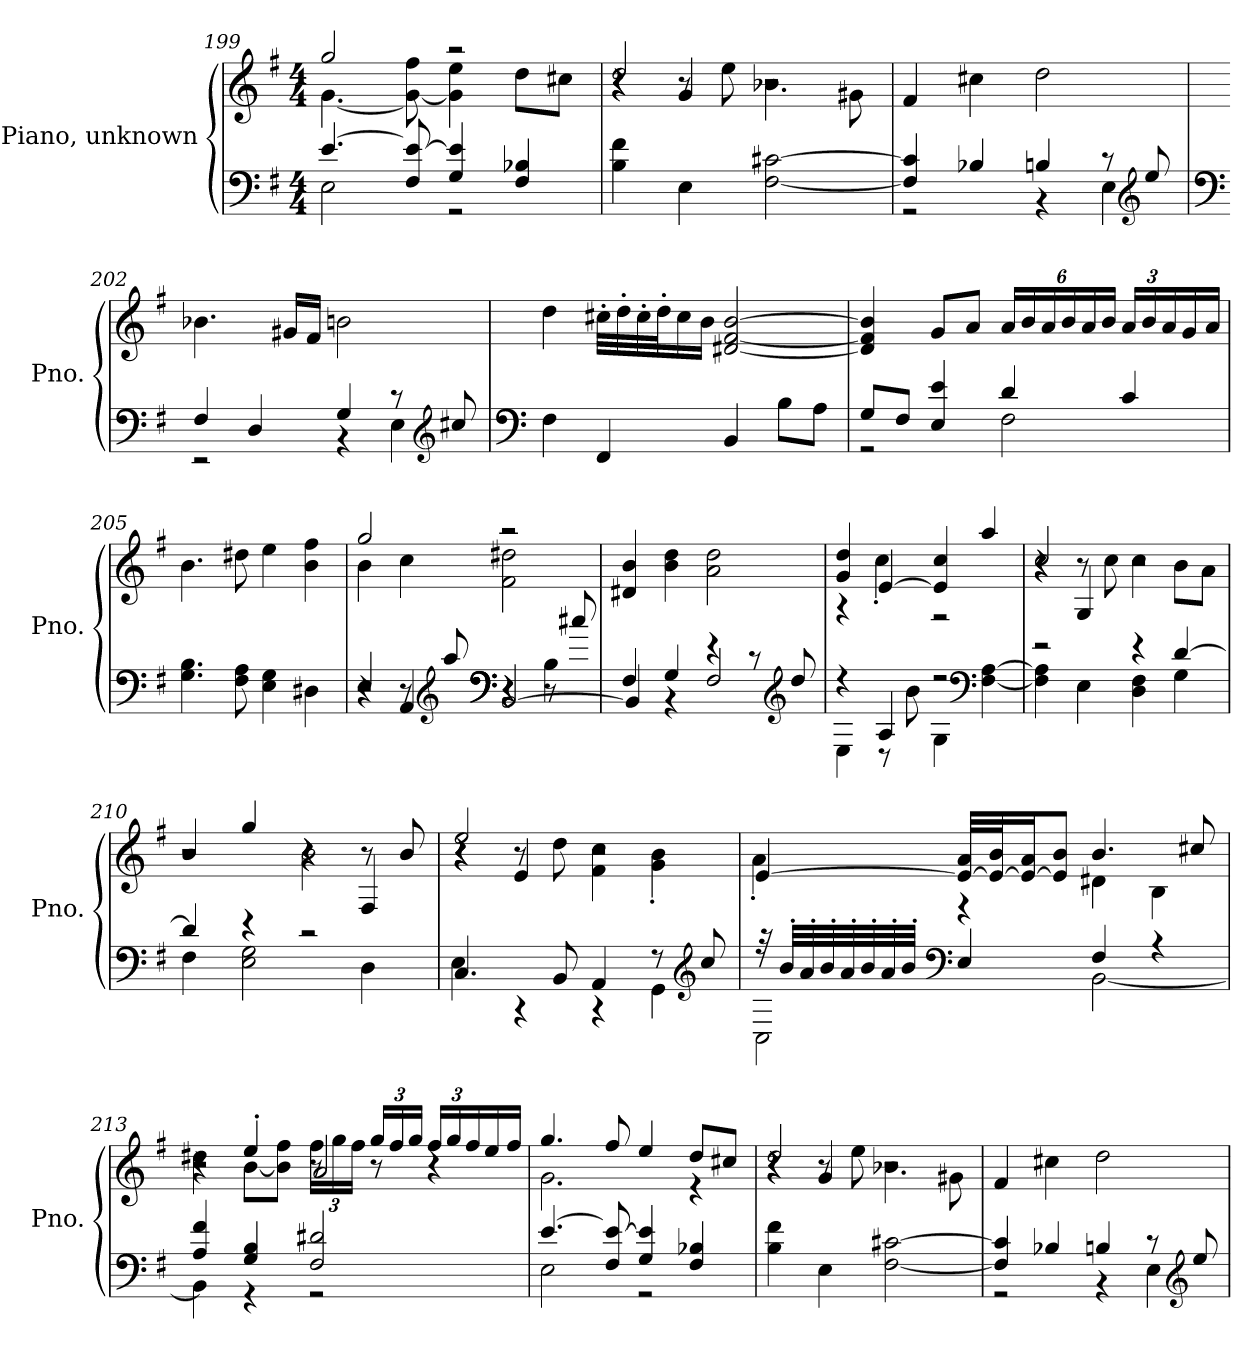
**kern	**kern
*part1	*part1
*staff2	*staff1
*I"Piano, unknown	*
*I'Pno.	*
!!LO:LB:g=z
*clefF4	*clefG2
*k[f#]	*k[f#]
*M4/4	*M4/4
=199	=199
*^	*^
[4.e/	2E\	2gg/	[4.g\
8F#/ 8e/_	.	.	8g\_ 8ff#\
4G/ 4e/]	2r	2r	4g\] 4ee\
4F#/ 4B-X/	.	.	8dd\L
.	.	.	8cc#X\J
*v	*v	*	*
=200	=200	=200
*	*	*^
4B\ 4f#\	2dd/	4r	4r
4E\	.	8r	4g/
.	.	8ee\	.
[2F#\ [2c#X\	2r	4.b-X\	2r
.	.	8g#X\	.
*	*v	*v	*v
=201	=201
*^	*
4F#/] 4c#/]	2r	4f#/
4B-X/	.	4cc#X\
4Bn/	4r	2dd\
8r	4E\	.
*clefG2	*	*
8ee/	.	.
=202	=202	=202
*clefF4	*	*
4F#/	2r	4.b-X\
4D/	.	.
.	.	16g#X/LL
.	.	16f#/JJ
4G/	4r	2bn\
8r	4E\	.
*clefG2	*	*
8cc#X/	.	.
*v	*v	*
!!LO:LB:g=z
=203	=203
*clefF4	*
4F#\	4dd\
4FF#/	32cc#X'\LLL
.	32dd'\
.	32cc#'\
.	32dd'\J
.	16cc#\
.	16b\JJ
4BB/	[2d#X/ [2f#/ [2b/
8B\L	.
8A\J	.
=204	=204
*^	*
8G/L	2r	4d#/] 4f#/] 4b/]
8F#/J	.	.
4E/ 4e/	.	8g/L
.	.	8a/J
*	*	*Xbrackettup
4d/	2F#\	24a/LL
.	.	24b/
.	.	24a/
.	.	24b/
.	.	24a/
.	.	24b/JJ
4c/	.	24a/LL
.	.	24b/
.	.	24a/
.	.	16g/
.	.	16a/JJ
*v	*v	*
=205	=205
4.G\ 4.B\	4.b\
8F#\ 8A\	8dd#X\
4E\ 4G\	4ee\
4D#X\	4b\ 4ff#\
!!LO:PB:g=z
=206	=206
*^	*^
*	*^	*	*
4E/	2r	4r	2gg/	4b\
8r	.	4AA/	.	4cc\
*clefG2	*	*	*	*
8aa/	.	.	.	.
*clefF4	*	*	*	*
4r	4r	[2BB/	2r	2f#\ 2dd#X\
8r	4B\	.	.	.
8cc#X/	.	.	.	.
*	*v	*v	*	*
*	*	*v	*v
=207	=207	=207
4F#/	4BB/]	4d#X/ 4b/
4G/	4r	4b\ 4dd\
4r	2F#/	2a\ 2dd\
8r	.	.
*clefG2	*	*
8dd/	.	.
=208	=208	=208
*	*	*^
4r	4E\	4g/ 4dd/	4r
4A/	8r	[4e/	4cc'\
.	8b\	.	.
2r	4G\	4e/] 4cc/	2r
*clefF4	*	*	*
.	[4F#\ [4A\	4aa/	.
=209	=209	=209	=209
*	*	*	*^
2r	4F#\] 4A\]	2cc/	4r	4r
.	4E\	.	8r	4G/
.	.	.	8cc\	.
4r	4D\ 4F#\	2r	4cc\	2r
[4d/	4G\	.	8b\L	.
.	.	.	8a\J	.
=210	=210	=210	=210	=210
4d/]	4F#\	4b/	2r	2r
4r	2E\ 2G\	4gg/	.	.
2r	.	4r	2b\	4r
.	4D\	8r	.	4F#/
.	.	8b/	.	.
!!LO:LB:g=z	!!	!!
=211	=211	=211	=211	=211
4.C/	4E\	2ee/	4r	4r
.	4r	.	8r	4e/
8BB/	.	.	8dd\	.
4AA/	4r	2r	4f#\ 4cc\	2r
8r	4GG\	.	4g\' 4b\'	.
*clefG2	*	*	*	*
8cc/	.	.	.	.
*	*	*	*v	*v
=212	=212	=212	=212
32r	2C\	[4e/	4a'\
32b'/LLL	.	.	.
32a'/	.	.	.
32b'/	.	.	.
32a'/	.	.	.
32b'/	.	.	.
32a'/	.	.	.
32b'/JJJ	.	.	.
*clefF4	*	*	*
4E/	.	32e/_ 32a/LLL	4r
.	.	32e/_ 32b/J	.
.	.	16e/_ 16a/J	.
.	.	8e/] 8b/J	.
4F#/	[2BB\	4.b/	4d#X\
4r	.	.	4B\
.	.	8cc#X/	.
!!LO:LB:g=z
=213	=213	=213	=213
*	*	*	*^
4A/ 4f#/	4BB\]	4r	4dd#X\	2r
4G/ 4B/	4r	4ee'/	[8b\L	.
.	.	.	8b\] 8ff#\J	.
2F#/ 2d#X/	2r	8r	24ff#\LL	2a/
.	.	.	24gg\	.
.	.	.	24ff#\JJ	.
.	.	24gg/LL	8r	.
.	.	24ff#/	.	.
.	.	24gg/JJ	.	.
.	.	24ff#/LL	4r	.
.	.	24gg/	.	.
.	.	24ff#/	.	.
.	.	16ee/	.	.
.	.	16ff#/JJ	.	.
*	*	*	*v	*v
=214	=214	=214	=214
[4.e/	2E\	4.gg/	2.g\
8F#/ 8e/_	.	8ff#/	.
4G/ 4e/]	2r	4ee/	.
4F#/ 4B-X/	.	8dd/L	4r
.	.	8cc#X/J	.
*v	*v	*	*
=215	=215	=215
*	*	*^
4B\ 4f#\	2dd/	4r	4r
4E\	.	8r	4g/
.	.	8ee\	.
[2F#\ [2c#X\	2r	4.b-X\	2r
.	.	8g#X\	.
*	*v	*v	*v
=216	=216
*^	*
4F#/] 4c#/]	2r	4f#/
4B-X/	.	4cc#X\
4Bn/	4r	2dd\
8r	4E\	.
*clefG2	*	*
8ee/	.	.
*v	*v	*
=	=
*-	*-
